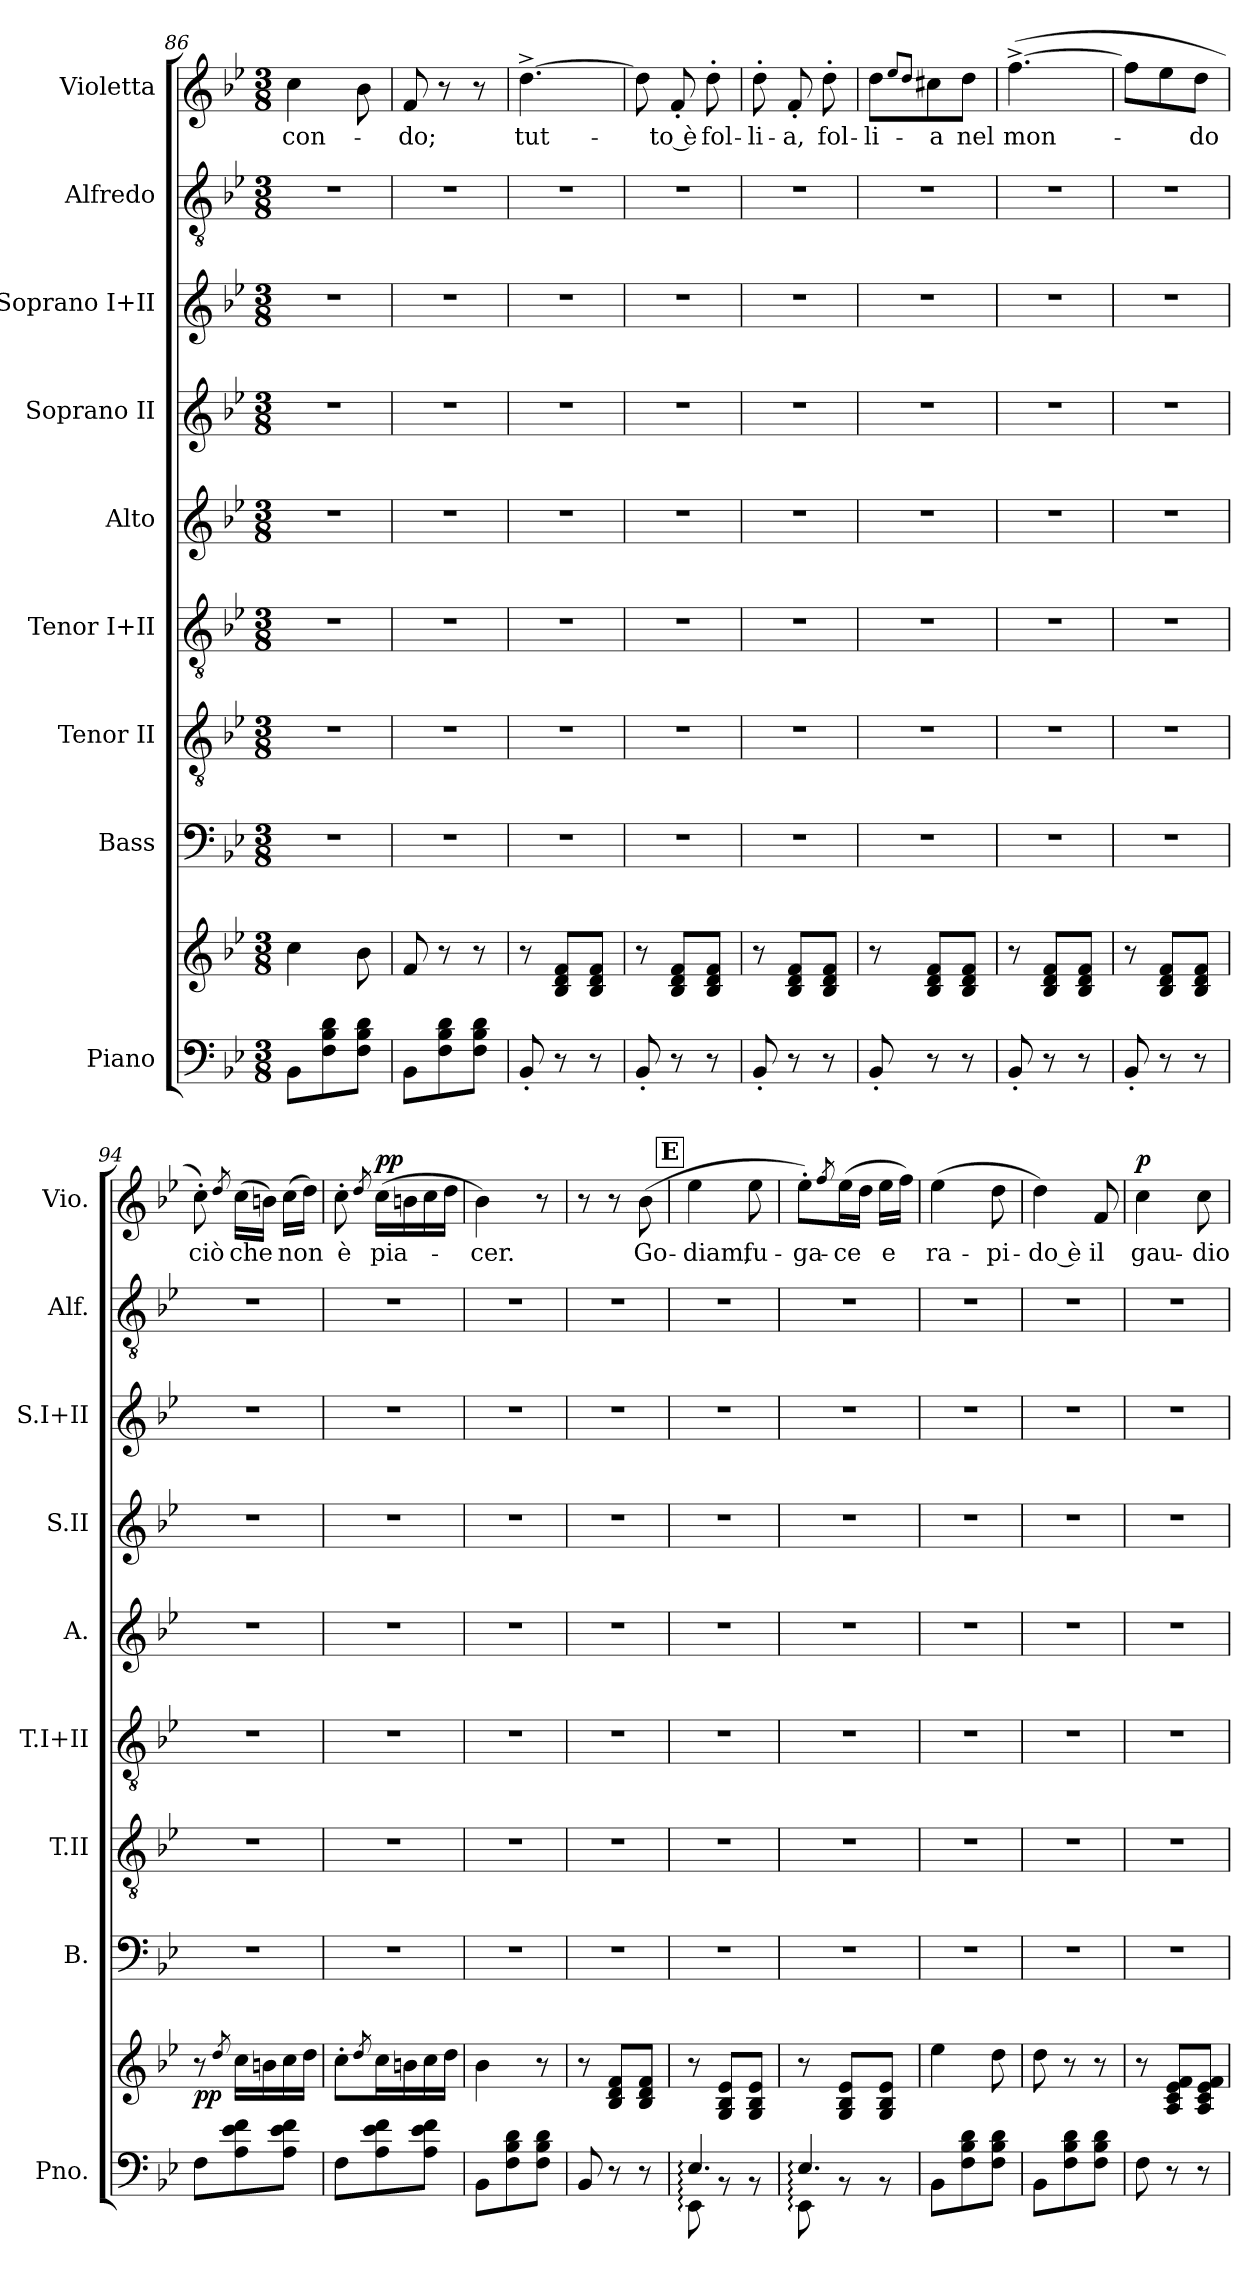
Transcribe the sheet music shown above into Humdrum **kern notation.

**kern	**kern	**dynam	**kern	**kern	**kern	**kern	**kern	**kern	**kern	**kern	**text	**dynam
*part9	*part9	*part9	*part8	*part7	*part6	*part5	*part4	*part3	*part2	*part1	*part1	*part1
*staff10	*staff9	*staff9/10	*staff8	*staff7	*staff6	*staff5	*staff4	*staff3	*staff2	*staff1	*staff1	*staff1
*I"Piano	*	*	*I"Bass	*I"Tenor II	*I"Tenor I+II	*I"Alto	*I"Soprano II	*I"Soprano I+II	*I"Alfredo	*I"Violetta	*	*
*I'Pno.	*	*	*I'B.	*I'T.II	*I'T.I+II	*I'A.	*I'S.II	*I'S.I+II	*I'Alf.	*I'Vio.	*	*
*clefF4	*clefG2	*	*clefF4	*clefGv2	*clefGv2	*clefG2	*clefG2	*clefG2	*clefGv2	*clefG2	*	*
*k[b-e-]	*k[b-e-]	*	*k[b-e-]	*k[b-e-]	*k[b-e-]	*k[b-e-]	*k[b-e-]	*k[b-e-]	*k[b-e-]	*k[b-e-]	*	*
*M3/8	*M3/8	*	*M3/8	*M3/8	*M3/8	*M3/8	*M3/8	*M3/8	*M3/8	*M3/8	*	*
=86	=86	=86	=86	=86	=86	=86	=86	=86	=86	=86	=86	=86
!	!	!	!	!	!	!	!	!	!	!	!LO:LY:b	!
8BB-/L	4cc\	.	4.r	4.r	4.r	4.r	4.r	4.r	4.r	4cc\	-con-	.
8F\ 8B-\ 8d\	.	.	.	.	.	.	.	.	.	.	.	.
8F\ 8B-\ 8d\J	8b-\	.	.	.	.	.	.	.	.	8b-\	.	.
=87	=87	=87	=87	=87	=87	=87	=87	=87	=87	=87	=87	=87
!	!	!	!	!	!	!	!	!	!	!	!LO:LY:b	!
8BB-/L	8f/	.	4.r	4.r	4.r	4.r	4.r	4.r	4.r	8f/	-do;	.
8F\ 8B-\ 8d\	8r	.	.	.	.	.	.	.	.	8r	.	.
8F\ 8B-\ 8d\J	8r	.	.	.	.	.	.	.	.	8r	.	.
=88	=88	=88	=88	=88	=88	=88	=88	=88	=88	=88	=88	=88
!	!	!	!	!	!	!	!	!	!	!	!LO:LY:b	!
8BB-'/	8r	.	4.r	4.r	4.r	4.r	4.r	4.r	4.r	[4.dd^\	tut-	.
8r	8B-/ 8d/ 8f/L	.	.	.	.	.	.	.	.	.	.	.
8r	8B-/ 8d/ 8f/J	.	.	.	.	.	.	.	.	.	.	.
=89	=89	=89	=89	=89	=89	=89	=89	=89	=89	=89	=89	=89
8BB-'/	8r	.	4.r	4.r	4.r	4.r	4.r	4.r	4.r	8dd\]	.	.
!	!	!	!	!	!	!	!	!	!	!	!LO:LY:b	!
8r	8B-/ 8d/ 8f/L	.	.	.	.	.	.	.	.	8f'/	to è	.
!	!	!	!	!	!	!	!	!	!	!	!LO:LY:b	!
8r	8B-/ 8d/ 8f/J	.	.	.	.	.	.	.	.	8dd'\	fol-	.
!!LO:LB:g=z
=90	=90	=90	=90	=90	=90	=90	=90	=90	=90	=90	=90	=90
!	!	!	!	!	!	!	!	!	!	!	!LO:LY:b	!
8BB-'/	8r	.	4.r	4.r	4.r	4.r	4.r	4.r	4.r	8dd'\	-li-	.
!	!	!	!	!	!	!	!	!	!	!	!LO:LY:b	!
8r	8B-/ 8d/ 8f/L	.	.	.	.	.	.	.	.	8f'/	-a,	.
!	!	!	!	!	!	!	!	!	!	!	!LO:LY:b	!
8r	8B-/ 8d/ 8f/J	.	.	.	.	.	.	.	.	8dd'\	fol-	.
=91	=91	=91	=91	=91	=91	=91	=91	=91	=91	=91	=91	=91
!	!	!	!	!	!	!	!	!	!	!	!LO:LY:b	!
8BB-'/	8r	.	4.r	4.r	4.r	4.r	4.r	4.r	4.r	8dd\L	-li-	.
.	.	.	.	.	.	.	.	.	.	8qee-/L	.	.
.	.	.	.	.	.	.	.	.	.	8qdd/J	.	.
!	!	!	!	!	!	!	!	!	!	!	!LO:LY:b	!
8r	8B-/ 8d/ 8f/L	.	.	.	.	.	.	.	.	8cc#X\	-a	.
!	!	!	!	!	!	!	!	!	!	!	!LO:LY:b	!
8r	8B-/ 8d/ 8f/J	.	.	.	.	.	.	.	.	8dd\J	nel	.
=92	=92	=92	=92	=92	=92	=92	=92	=92	=92	=92	=92	=92
!	!	!	!	!	!	!	!	!	!	!	!LO:LY:b	!
8BB-'/	8r	.	4.r	4.r	4.r	4.r	4.r	4.r	4.r	([4.ff^\	mon-	.
8r	8B-/ 8d/ 8f/L	.	.	.	.	.	.	.	.	.	.	.
8r	8B-/ 8d/ 8f/J	.	.	.	.	.	.	.	.	.	.	.
=93	=93	=93	=93	=93	=93	=93	=93	=93	=93	=93	=93	=93
8BB-'/	8r	.	4.r	4.r	4.r	4.r	4.r	4.r	4.r	8ff\L]	.	.
8r	8B-/ 8d/ 8f/L	.	.	.	.	.	.	.	.	8ee-\	.	.
!	!	!	!	!	!	!	!	!	!	!	!LO:LY:b	!
8r	8B-/ 8d/ 8f/J	.	.	.	.	.	.	.	.	8dd\J	-do	.
=94	=94	=94	=94	=94	=94	=94	=94	=94	=94	=94	=94	=94
!	!	!LO:DY:b	!	!	!	!	!	!	!	!	!LO:LY:b	!
8F\L	8r	pp	4.r	4.r	4.r	4.r	4.r	4.r	4.r	8cc'\)	ciò	.
.	8qdd/	.	.	.	.	.	.	.	.	8qdd/	.	.
!	!	!	!	!	!	!	!	!	!	!	!LO:LY:b	!
8A\ 8e-\ 8f\	16cc\LL	.	.	.	.	.	.	.	.	(16cc\LL	che	.
.	16bn\	.	.	.	.	.	.	.	.	16bn\JJ)	.	.
!	!	!	!	!	!	!	!	!	!	!	!LO:LY:b	!
8A\ 8e-\ 8f\J	16cc\	.	.	.	.	.	.	.	.	(16cc\LL	non	.
.	16dd\JJ	.	.	.	.	.	.	.	.	16dd\JJ)	.	.
=95	=95	=95	=95	=95	=95	=95	=95	=95	=95	=95	=95	=95
!	!	!	!	!	!	!	!	!	!	!	!LO:LY:b	!
8F\L	8cc'\L	.	4.r	4.r	4.r	4.r	4.r	4.r	4.r	8cc'\	è	.
.	8qdd/	.	.	.	.	.	.	.	.	8qdd/	.	.
!	!	!	!	!	!	!	!	!	!	!	!LO:LY:b	!LO:DY:a
8A\ 8e-\ 8f\	16cc\L	.	.	.	.	.	.	.	.	(16cc\LL	pia-	pp
.	16bn\	.	.	.	.	.	.	.	.	16bn\	.	.
8A\ 8e-\ 8f\J	16cc\	.	.	.	.	.	.	.	.	16cc\	.	.
.	16dd\JJ	.	.	.	.	.	.	.	.	16dd\JJ	.	.
=96	=96	=96	=96	=96	=96	=96	=96	=96	=96	=96	=96	=96
!	!	!	!	!	!	!	!	!	!	!	!LO:LY:b	!
8BB-/L	4b-\	.	4.r	4.r	4.r	4.r	4.r	4.r	4.r	4b-\)	-cer.	.
8F\ 8B-\ 8d\	.	.	.	.	.	.	.	.	.	.	.	.
8F\ 8B-\ 8d\J	8r	.	.	.	.	.	.	.	.	8r	.	.
=97	=97	=97	=97	=97	=97	=97	=97	=97	=97	=97	=97	=97
8BB-/	8r	.	4.r	4.r	4.r	4.r	4.r	4.r	4.r	8r	.	.
8r	8B-/ 8d/ 8f/L	.	.	.	.	.	.	.	.	8r	.	.
!	!	!	!	!	!	!	!	!	!	!	!LO:LY:b	!
8r	8B-/ 8d/ 8f/J	.	.	.	.	.	.	.	.	(8b-\	Go-	.
!!LO:REH:place=s1:a:B:fs=14:t=E
=98	=98	=98	=98	=98	=98	=98	=98	=98	=98	=98	=98	=98
*^	*	*	*	*	*	*	*	*	*	*	*	*
!	!	!	!	!	!	!	!	!	!	!	!	!LO:LY:b	!
4.E-:/	8EE-:\	8r	.	4.r	4.r	4.r	4.r	4.r	4.r	4.r	4ee-\	-diam,	.
.	8rBB	8G/ 8B-/ 8e-/L	.	.	.	.	.	.	.	.	.	.	.
!	!	!	!	!	!	!	!	!	!	!	!	!LO:LY:b	!
.	8rBB	8G/ 8B-/ 8e-/J	.	.	.	.	.	.	.	.	8ee-\	fu-	.
!!LO:LB:g=z
=99	=99	=99	=99	=99	=99	=99	=99	=99	=99	=99	=99	=99	=99
!	!	!	!	!	!	!	!	!	!	!	!	!LO:LY:b	!
4.E-:/	8EE-:\	8r	.	4.r	4.r	4.r	4.r	4.r	4.r	4.r	8ee-'\L)	-ga-	.
.	.	.	.	.	.	.	.	.	.	.	8qff/	.	.
!	!	!	!	!	!	!	!	!	!	!	!	!LO:LY:b	!
.	8rBB	8G/ 8B-/ 8e-/L	.	.	.	.	.	.	.	.	(16ee-\L	ce	.
.	.	.	.	.	.	.	.	.	.	.	16dd\JJ	.	.
!	!	!	!	!	!	!	!	!	!	!	!	!LO:LY:b	!
.	8rBB	8G/ 8B-/ 8e-/J	.	.	.	.	.	.	.	.	16ee-\LL	e	.
.	.	.	.	.	.	.	.	.	.	.	16ff\JJ)	.	.
*v	*v	*	*	*	*	*	*	*	*	*	*	*	*
=100	=100	=100	=100	=100	=100	=100	=100	=100	=100	=100	=100	=100
!	!	!	!	!	!	!	!	!	!	!	!LO:LY:b	!
8BB-/L	4ee-\	.	4.r	4.r	4.r	4.r	4.r	4.r	4.r	(4ee-\	ra-	.
8F\ 8B-\ 8d\	.	.	.	.	.	.	.	.	.	.	.	.
!	!	!	!	!	!	!	!	!	!	!	!LO:LY:b	!
8F\ 8B-\ 8d\J	8dd\	.	.	.	.	.	.	.	.	8dd\	-pi-	.
=101	=101	=101	=101	=101	=101	=101	=101	=101	=101	=101	=101	=101
!	!	!	!	!	!	!	!	!	!	!	!LO:LY:b	!
8BB-/L	8dd\	.	4.r	4.r	4.r	4.r	4.r	4.r	4.r	4dd\)	do è	.
8F\ 8B-\ 8d\	8r	.	.	.	.	.	.	.	.	.	.	.
!	!	!	!	!	!	!	!	!	!	!	!LO:LY:b	!
8F\ 8B-\ 8d\J	8r	.	.	.	.	.	.	.	.	8f/	il	.
=102	=102	=102	=102	=102	=102	=102	=102	=102	=102	=102	=102	=102
!	!	!	!	!	!	!	!	!	!	!	!LO:LY:b	!LO:DY:a
8F\	8r	.	4.r	4.r	4.r	4.r	4.r	4.r	4.r	4cc\	gau-	p
8r	8A/ 8c/ 8e-/ 8f/L	.	.	.	.	.	.	.	.	.	.	.
!	!	!	!	!	!	!	!	!	!	!	!LO:LY:b	!
8r	8A/ 8c/ 8e-/ 8f/J	.	.	.	.	.	.	.	.	8cc\	-dio	.
=	=	=	=	=	=	=	=	=	=	=	=	=
*-	*-	*-	*-	*-	*-	*-	*-	*-	*-	*-	*-	*-
